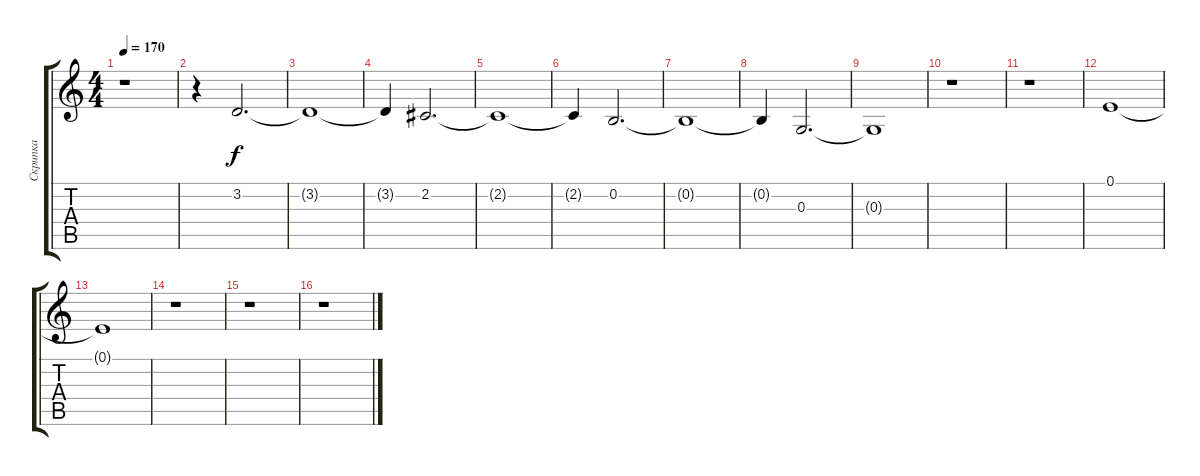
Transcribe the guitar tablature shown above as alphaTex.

\track ("Скрипка" "Скрипка") {instrument shakuhachi}
\staff {score tabs}
\tuning (E4 B3 G3 D3 A2 E2) {hide}
\ts (4 4)
\tempo 170
\clef g2
\ks c
r.1{dy f} |
r.4 3.2.2{d volume 10} |
3.2{t}.1 |
3.2{t}.4 2.2.2{d volume 6} |
2.2{t}.1 |
2.2{t}.4 0.2.2{d volume 6} |
0.2{t}.1 |
0.2{t}.4 0.3.2{d volume 6} |
0.3{t}.1 |
r.1 |
r.1 |
0.1.1{volume 6} |
0.1{t}.1 |
r.1 |
r.1 |
r.1
